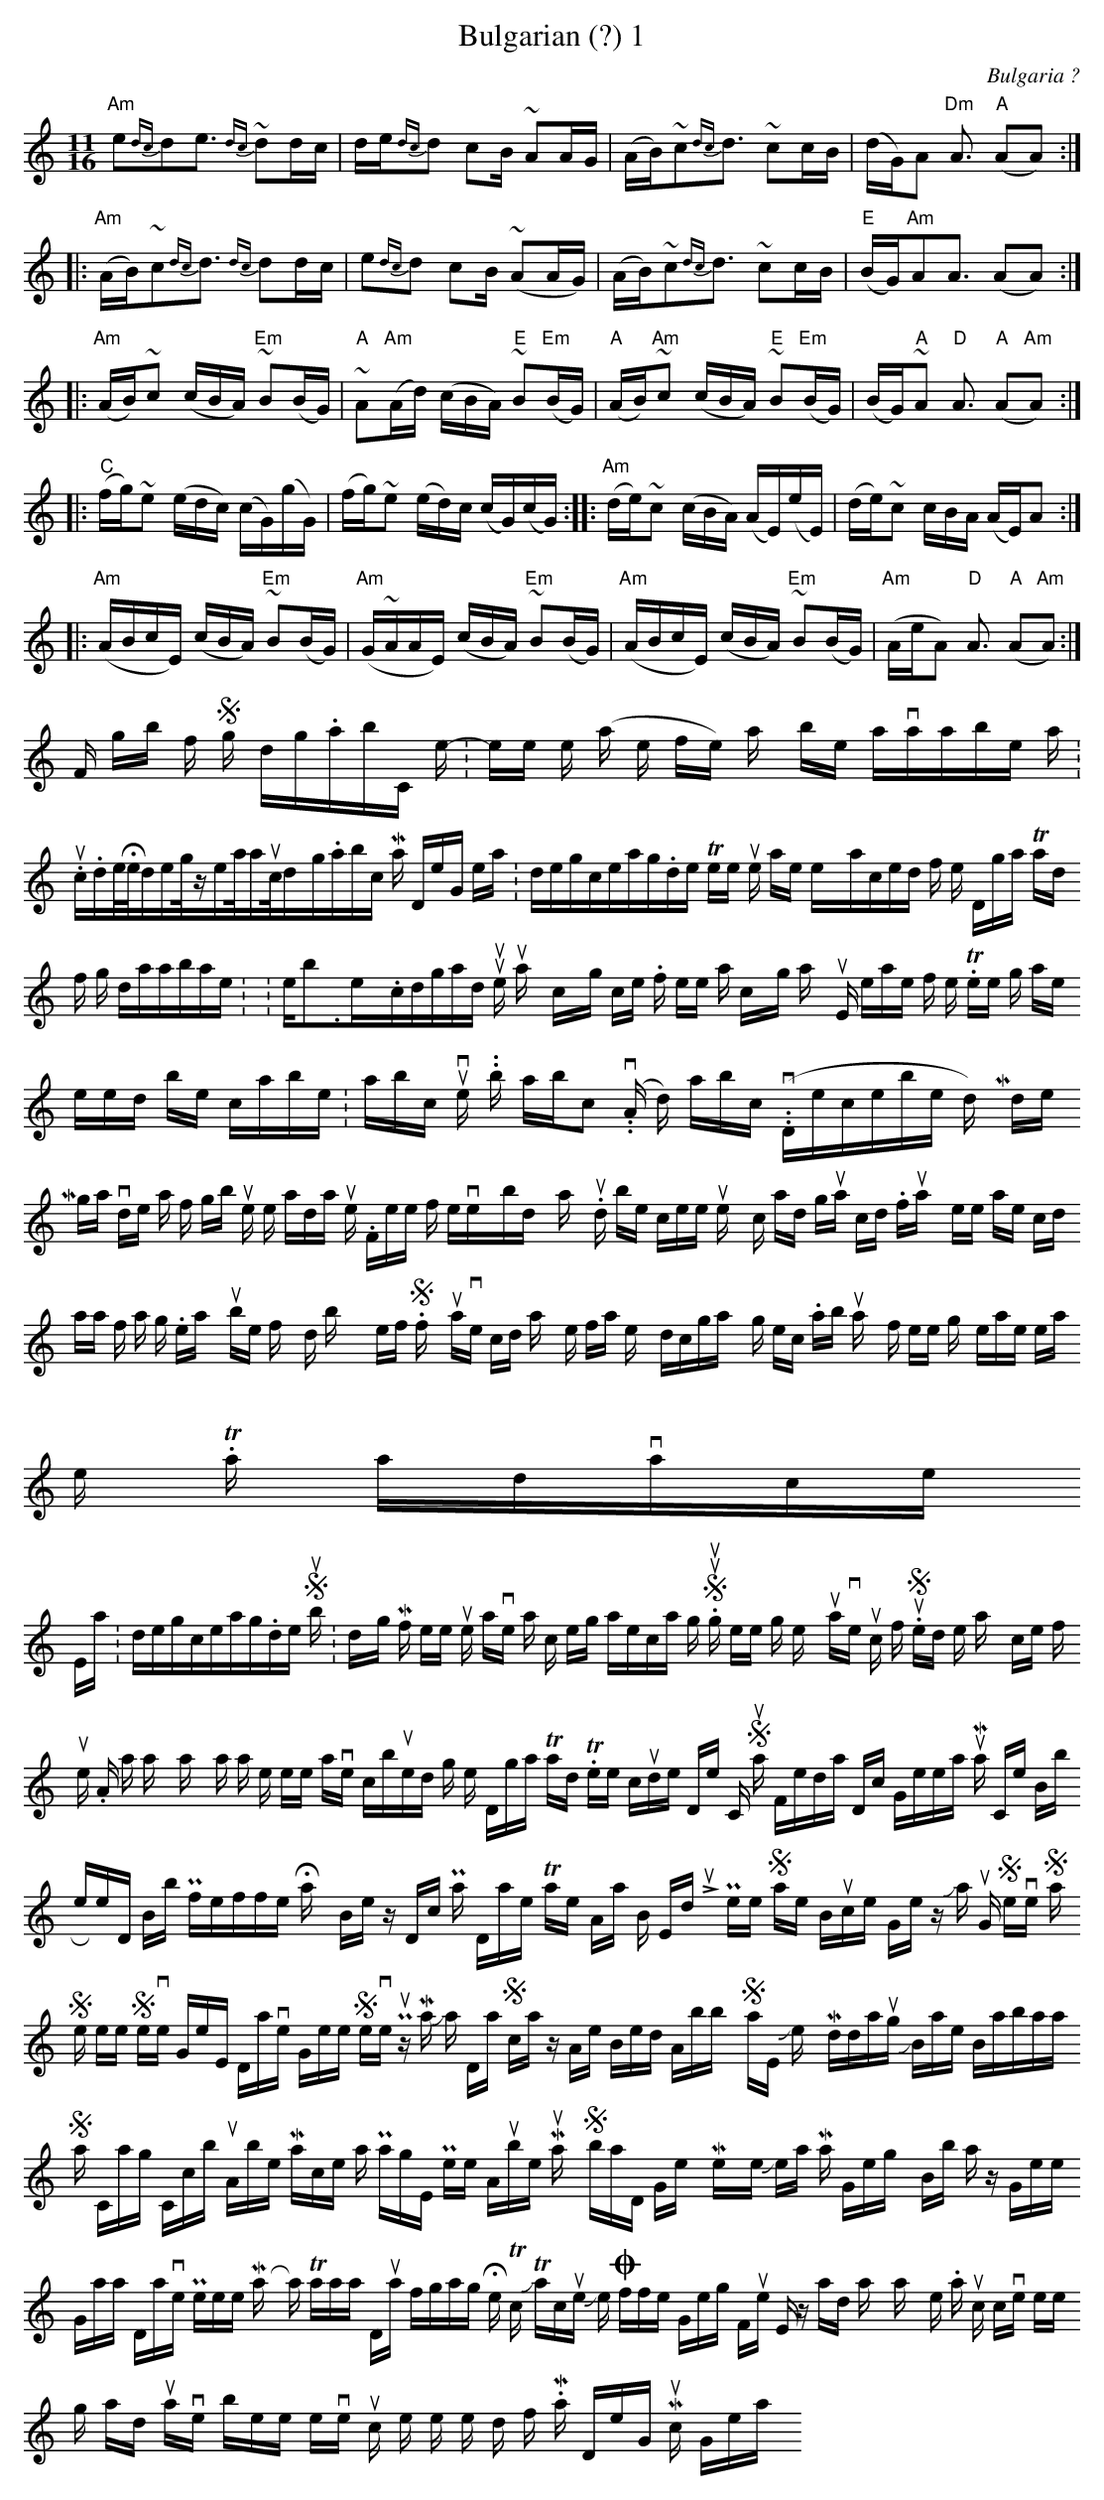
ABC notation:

X:1
T:Bulgarian (?) 1
O:Bulgaria ?
M:11/16
K:Am
"Am"e2{dc}d2e3 {dc}~d2dc|de{dc}d2 c2B ~A2AG|\
(AB)~c2{dc}d3 ~c2cB|(dG)A2 "Dm"A3 "A"(A2A2) :|
|:"Am"(AB)~c2{dc}d3 {dc}d2dc|\
e2{dc}d2 c2B ~(A2AG)|\
(AB)~c2{dc}d3 ~c2cB|"E"(BG)"Am"A2A3 (A2A2) :|
|:"Am"(AB)~c2 (cBA) "Em"~B2(BG)|\
"A"~A2"Am"(Ad) (cBA) "E"~B2"Em"(BG)|\
"A"(AB)"Am"~c2 (cBA) "E"~B2"Em"(BG)|\
(BG)"A"~A2 "D"A3 "A"(A2"Am"A2) :|
|:"C"(fg)~e2 (edc) (cG)(gG)|\
(fg)~e2 (ed)c (cG)(cG) :: \
"Am"(de)~c2 (cBA) (AE)(eE)|\
(de)~c2 cBA (AE)A2 :|
|:"Am"(ABcE) (cBA) "Em"~B2(BG)|\
"Am"(G~AAE) (cBA) "Em"~B2(BG)|\
"Am"(ABcE) (cBA) "Em"~B2(BG)| \
"Am"(AeA2) "D"A3 "A"(A2"Am"A2):|
Folk songbook of 222 Songs
dt-songs.abc, Ver.: 1999-06-10
Newest Version (as other files) may be available at
http://www.mucl.de/Home/mdoering/konzertina/all/music/dt-songs.abc
Martin Doering, email: mdoering@comlineag.de
These tunes are extracted from the Digital Tradition folk song database:
http://web2.xerox.com/digitrad
I just took tunes without any copyright notice in it. If there is a
copyright on any tune, please inform me.
These songs are tested to be compatible with:
abcmus ver. 1.1b
abc2ps v1.3.0 (Apr 1 1998, std)
abcm2ps v0.12.0 (December 6, 1998, std)
My work is not done! My goal is to provide a folk songbook with just
more or less traditional tunes in it. Free for everybody to play.
It should be complete with tunes, lyrics and guitar chords in it.
Unfortunatly there are no chord annotations for all songs. It's nearly
unpossible for my to do this work by myself. So if you have chords
or any other information like history, discography, origin etc.
about any of these songs - please email it to me. Thanks in advance!
Email: mdoering@comlineag.de
Subj.: dt-songs
Most of these tunes have an irish, scots, english or american origin.
So, just using these songs I hope you will have much fun with it.
Send me any comments, if you like.
At last, many, many thanks to all the people who have contributed
songs to the Digital Tradition. These include Dennis Cook,
Susan Friedman, Dick Greenhaus, Mark Cohen, Bob Reed, Bob Pfeffer,
Harry Berkowitz, Dick Park, Diane Tankel, Alan Booth, Edith Lux,
Peter Sailer, Bruce Gewirtz, Jonathon Young, Steve Shapiro,
Spike Werner, Steve Gilette, Dave Green, Steve Putz, Martin Jonas,
Dan Schatz, Anne Bredon, Abby Sale, Jerry Middaugh, Jon Bartlett,
Barbara Shaw, Craig Cockburn, Alberto Marchesi, Ian Page, Peter Auber,
Murray Shoolbraid, Gerry Meyerson, Josh Newman, Mark Gregory,
Bob Waltz, Gene Graham, Dave Pelletier, Martin Ryan, Tamara Duran,
Wolfgang Hell, Tom Norcott, Tim Jacques, Joe Offer, Greg Furness,
Ezio and many, many others.
It was much work to convert these songs, and it must have been even
much more work to write them down first.
Martin Doering, Munich, Germany
